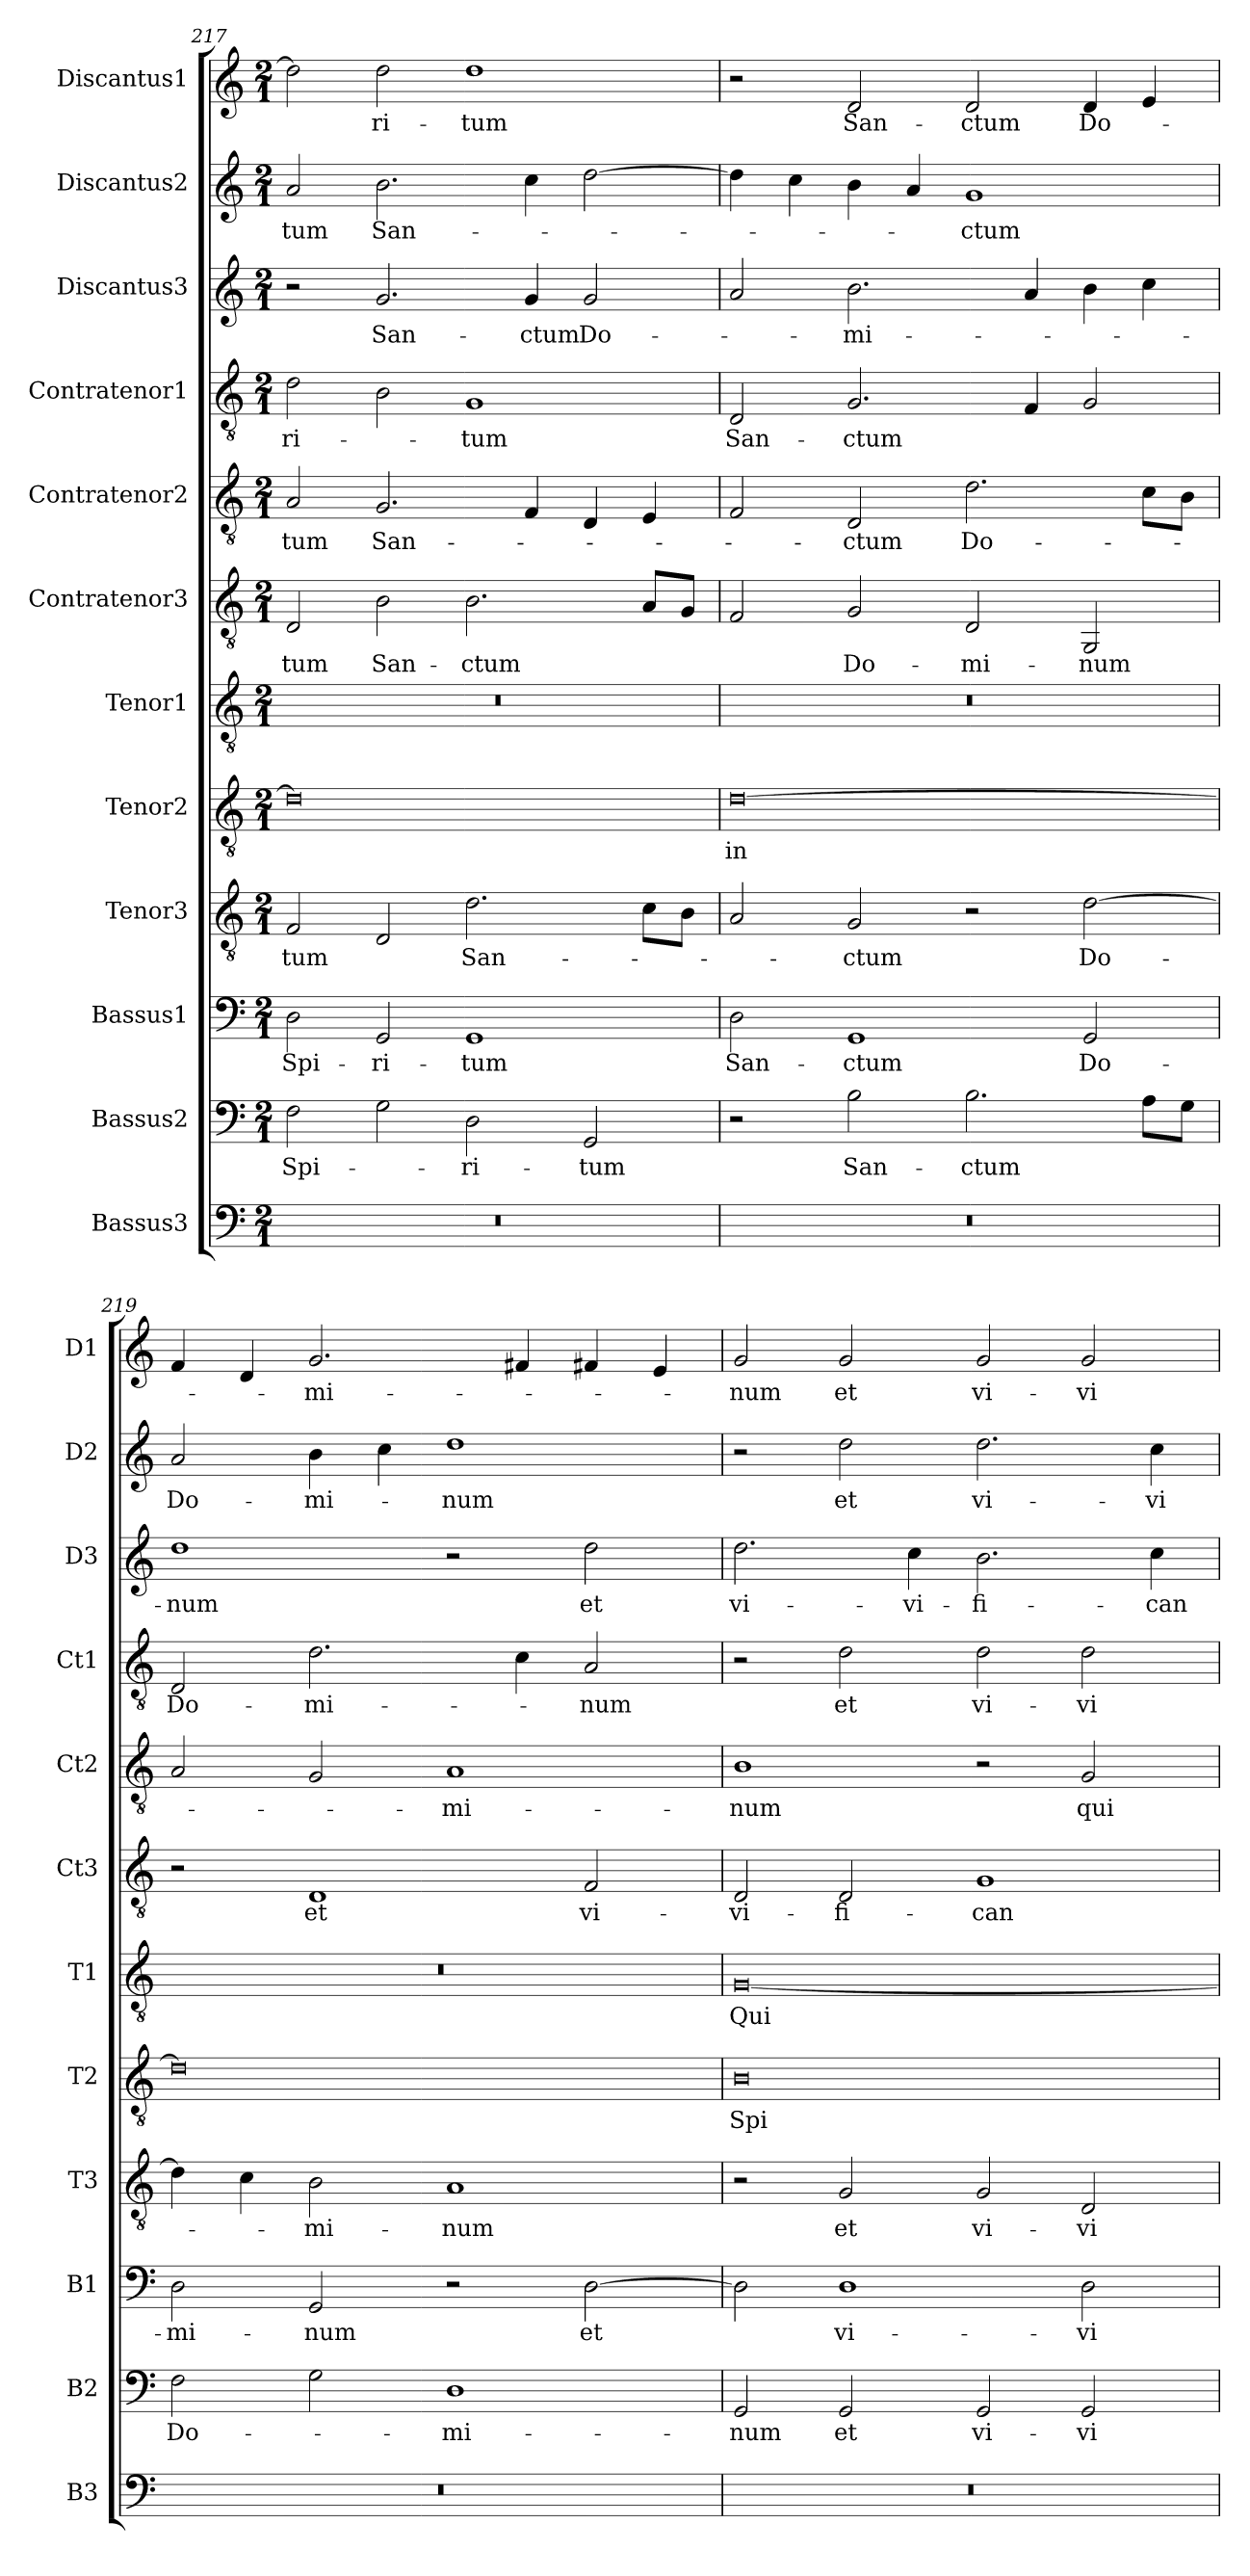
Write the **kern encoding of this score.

**kern	**kern	**text	**kern	**text	**kern	**text	**kern	**text	**kern	**text	**kern	**text	**kern	**text	**kern	**text	**kern	**text	**kern	**text	**kern	**text
*part12	*part11	*part11	*part10	*part10	*part9	*part9	*part8	*part8	*part7	*part7	*part6	*part6	*part5	*part5	*part4	*part4	*part3	*part3	*part2	*part2	*part1	*part1
*staff12	*staff11	*staff11	*staff10	*staff10	*staff9	*staff9	*staff8	*staff8	*staff7	*staff7	*staff6	*staff6	*staff5	*staff5	*staff4	*staff4	*staff3	*staff3	*staff2	*staff2	*staff1	*staff1
*I"Bassus3	*I"Bassus2	*	*I"Bassus1	*	*I"Tenor3	*	*I"Tenor2	*	*I"Tenor1	*	*I"Contratenor3	*	*I"Contratenor2	*	*I"Contratenor1	*	*I"Discantus3	*	*I"Discantus2	*	*I"Discantus1	*
*I'B3	*I'B2	*	*I'B1	*	*I'T3	*	*I'T2	*	*I'T1	*	*I'Ct3	*	*I'Ct2	*	*I'Ct1	*	*I'D3	*	*I'D2	*	*I'D1	*
*clefF4	*clefF4	*	*clefF4	*	*clefGv2	*	*clefGv2	*	*clefGv2	*	*clefGv2	*	*clefGv2	*	*clefGv2	*	*clefG2	*	*clefG2	*	*clefG2	*
*k[]	*k[]	*	*k[]	*	*k[]	*	*k[]	*	*k[]	*	*k[]	*	*k[]	*	*k[]	*	*k[]	*	*k[]	*	*k[]	*
*M2/1	*M2/1	*	*M2/1	*	*M2/1	*	*M2/1	*	*M2/1	*	*M2/1	*	*M2/1	*	*M2/1	*	*M2/1	*	*M2/1	*	*M2/1	*
=217	=217	=217	=217	=217	=217	=217	=217	=217	=217	=217	=217	=217	=217	=217	=217	=217	=217	=217	=217	=217	=217	=217
0r	2F	Spi-	2D	Spi-	2F	-tum	0d]	.	0r	.	2D	-tum	2A	-tum	2d	-ri-	2r	.	2a	-tum	2dd]	.
.	2G	.	2GG	-ri-	2D	.	.	.	.	.	2B	San-	2.G	San-	2B	.	2.g	San-	2.b	San-	2dd	-ri-
.	2D	-ri-	1GG	-tum	2.d	San-	.	.	.	.	2.B	-ctum	.	.	1G	-tum	.	.	.	.	1dd	-tum
.	.	.	.	.	.	.	.	.	.	.	.	.	4F	.	.	.	4g	-ctum	4cc	.	.	.
.	2GG	-tum	.	.	.	.	.	.	.	.	.	.	4D	.	.	.	2g	Do-	[2dd	.	.	.
.	.	.	.	.	8cL	.	.	.	.	.	8AL	.	4E	.	.	.	.	.	.	.	.	.
.	.	.	.	.	8BJ	.	.	.	.	.	8GJ	.	.	.	.	.	.	.	.	.	.	.
=218	=218	=218	=218	=218	=218	=218	=218	=218	=218	=218	=218	=218	=218	=218	=218	=218	=218	=218	=218	=218	=218	=218
0r	2r	.	2D	San-	2A	.	[0d	in	0r	.	2F	.	2F	.	2D	San-	2a	.	4dd]	.	2r	.
.	.	.	.	.	.	.	.	.	.	.	.	.	.	.	.	.	.	.	4cc	.	.	.
.	2B	San-	1GG	-ctum	2G	-ctum	.	.	.	.	2G	Do-	2D	-ctum	2.G	-ctum	2.b	-mi-	4b	.	2d	San-
.	.	.	.	.	.	.	.	.	.	.	.	.	.	.	.	.	.	.	4a	.	.	.
.	2.B	-ctum	.	.	2r	.	.	.	.	.	2D	-mi-	2.d	Do-	.	.	.	.	1g	-ctum	2d	-ctum
.	.	.	.	.	.	.	.	.	.	.	.	.	.	.	4F	.	4a	.	.	.	.	.
.	.	.	2GG	Do-	[2d	Do-	.	.	.	.	2GG	-num	.	.	2G	.	4b	.	.	.	4d	Do-
.	8AL	.	.	.	.	.	.	.	.	.	.	.	8cL	.	.	.	4cc	.	.	.	4e	.
.	8GJ	.	.	.	.	.	.	.	.	.	.	.	8BJ	.	.	.	.	.	.	.	.	.
=219	=219	=219	=219	=219	=219	=219	=219	=219	=219	=219	=219	=219	=219	=219	=219	=219	=219	=219	=219	=219	=219	=219
0r	2F	Do-	2D	-mi-	4d]	.	0d]	.	0r	.	2r	.	2A	.	2D	Do-	1dd	-num	2a	Do-	4f	.
.	.	.	.	.	4c	.	.	.	.	.	.	.	.	.	.	.	.	.	.	.	4d	.
.	2G	.	2GG	-num	2B	-mi-	.	.	.	.	1D	et	2G	.	2.d	-mi-	.	.	4b	-mi-	2.g	-mi-
.	.	.	.	.	.	.	.	.	.	.	.	.	.	.	.	.	.	.	4cc	.	.	.
.	1D	-mi-	2r	.	1A	-num	.	.	.	.	.	.	1A	-mi-	.	.	2r	.	1dd	-num	.	.
.	.	.	.	.	.	.	.	.	.	.	.	.	.	.	4c	.	.	.	.	.	4f#X	.
.	.	.	[2D	et	.	.	.	.	.	.	2F	vi-	.	.	2A	-num	2dd	et	.	.	4f#X	.
.	.	.	.	.	.	.	.	.	.	.	.	.	.	.	.	.	.	.	.	.	4e	.
=220	=220	=220	=220	=220	=220	=220	=220	=220	=220	=220	=220	=220	=220	=220	=220	=220	=220	=220	=220	=220	=220	=220
0r	2GG	-num	2D]	.	2r	.	0B	Spi-	[0G	Qui	2D	-vi-	1B	-num	2r	.	2.dd	vi-	2r	.	2g	-num
.	2GG	et	1D	vi-	2G	et	.	.	.	.	2D	-fi-	.	.	2d	et	.	.	2dd	et	2g	et
.	.	.	.	.	.	.	.	.	.	.	.	.	.	.	.	.	4cc	-vi-	.	.	.	.
.	2GG	vi-	.	.	2G	vi-	.	.	.	.	1G	-can-	2r	.	2d	vi-	2.b	-fi-	2.dd	vi-	2g	vi-
.	2GG	-vi-	2D	-vi-	2D	-vi-	.	.	.	.	.	.	2G	qui	2d	-vi-	.	.	.	.	2g	-vi-
.	.	.	.	.	.	.	.	.	.	.	.	.	.	.	.	.	4cc	-can-	4cc	-vi-	.	.
=	=	=	=	=	=	=	=	=	=	=	=	=	=	=	=	=	=	=	=	=	=	=
*-	*-	*-	*-	*-	*-	*-	*-	*-	*-	*-	*-	*-	*-	*-	*-	*-	*-	*-	*-	*-	*-	*-
